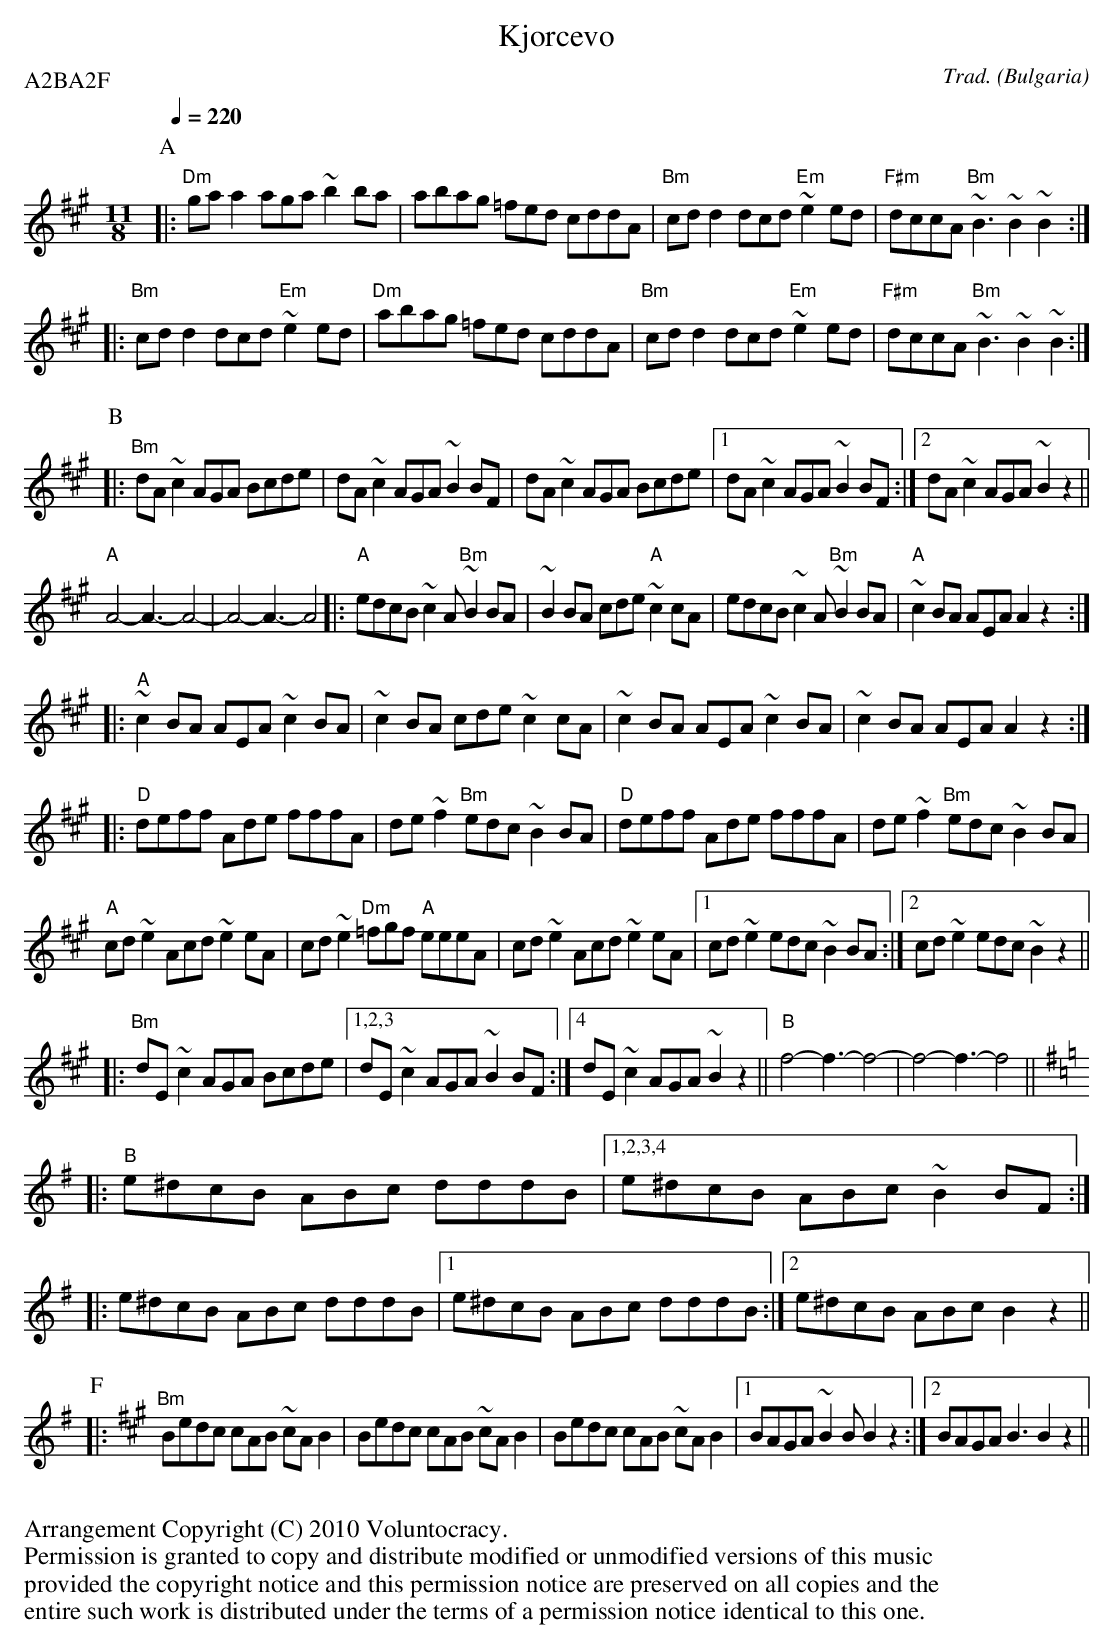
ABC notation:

X:1
T:Kjorcevo
O:Bulgaria
C:Trad.
P:A2BA2F
Q:1/4=220
M:11/8
L:1/8
K:F#m
P:A
|:"Dm"gaa2 aga ~b2ba |abag =fed cddA |"Bm"cdd2 dcd "Em"~e2ed |"F#m"dccA "Bm"~B3 ~B2~B2 :|
|:"Bm"cdd2 dcd "Em"~e2ed |"Dm"abag =fed cddA |"Bm"cdd2 dcd "Em"~e2ed |"F#m"dccA "Bm"~B3 ~B2~B2 :|
P:B
|:"Bm"dA~c2 AGA Bcde |dA~c2 AGA ~B2BF |dA~c2 AGA Bcde |1 dA~c2 AGA ~B2BF :|2 dA~c2 AGA ~B2z2 ||
"A"A4-A3-A4-|A4-A3-A4|:"A"edcB ~c2A "Bm"~B2BA|~B2BA cde "A"~c2cA |edcB ~c2A "Bm"~B2BA |"A"~c2BA AEA A2z2:|
|:"A"~c2BA AEA ~c2BA |~c2BA cde ~c2cA |~c2BA AEA ~c2BA |~c2BA AEA A2z2:|
|:"D"deff Ade fffA |de~f2 "Bm"edc ~B2BA| "D"deff Ade fffA |de~f2 "Bm"edc ~B2BA |
"A"cd~e2 Acd ~e2eA |cd~e2 "Dm"=fgf "A"eeeA| cd~e2 Acd ~e2eA |1 cd~e2 edc ~B2BA:|2 cd~e2 edc ~B2z2||
|:"Bm"dE~c2 AGA Bcde |1,2,3 dE~c2 AGA ~B2BF:|4 dE~c2 AGA ~B2z2||"B"f4-f3-f4-|f4-f3-f4||
K:Em
|:"B"e^dcB ABc dddB |1,2,3,4 e^dcB ABc ~B2BF:||: e^dcB ABc dddB |1 e^dcB ABc dddB :|2 e^dcB ABc B2z2 ||
P:F
K:F#m
|:"Bm"Bedc cAB ~cAB2 |Bedc cAB ~cAB2 |Bedc cAB ~cAB2 |1 BAGA ~B2B B2z2 :|2 BAGA B3 B2z2||
W:Arrangement Copyright (C) 2010 Voluntocracy.
W:Permission is granted to copy and distribute modified or unmodified versions of this music
W:provided the copyright notice and this permission notice are preserved on all copies and the
W:entire such work is distributed under the terms of a permission notice identical to this one.
